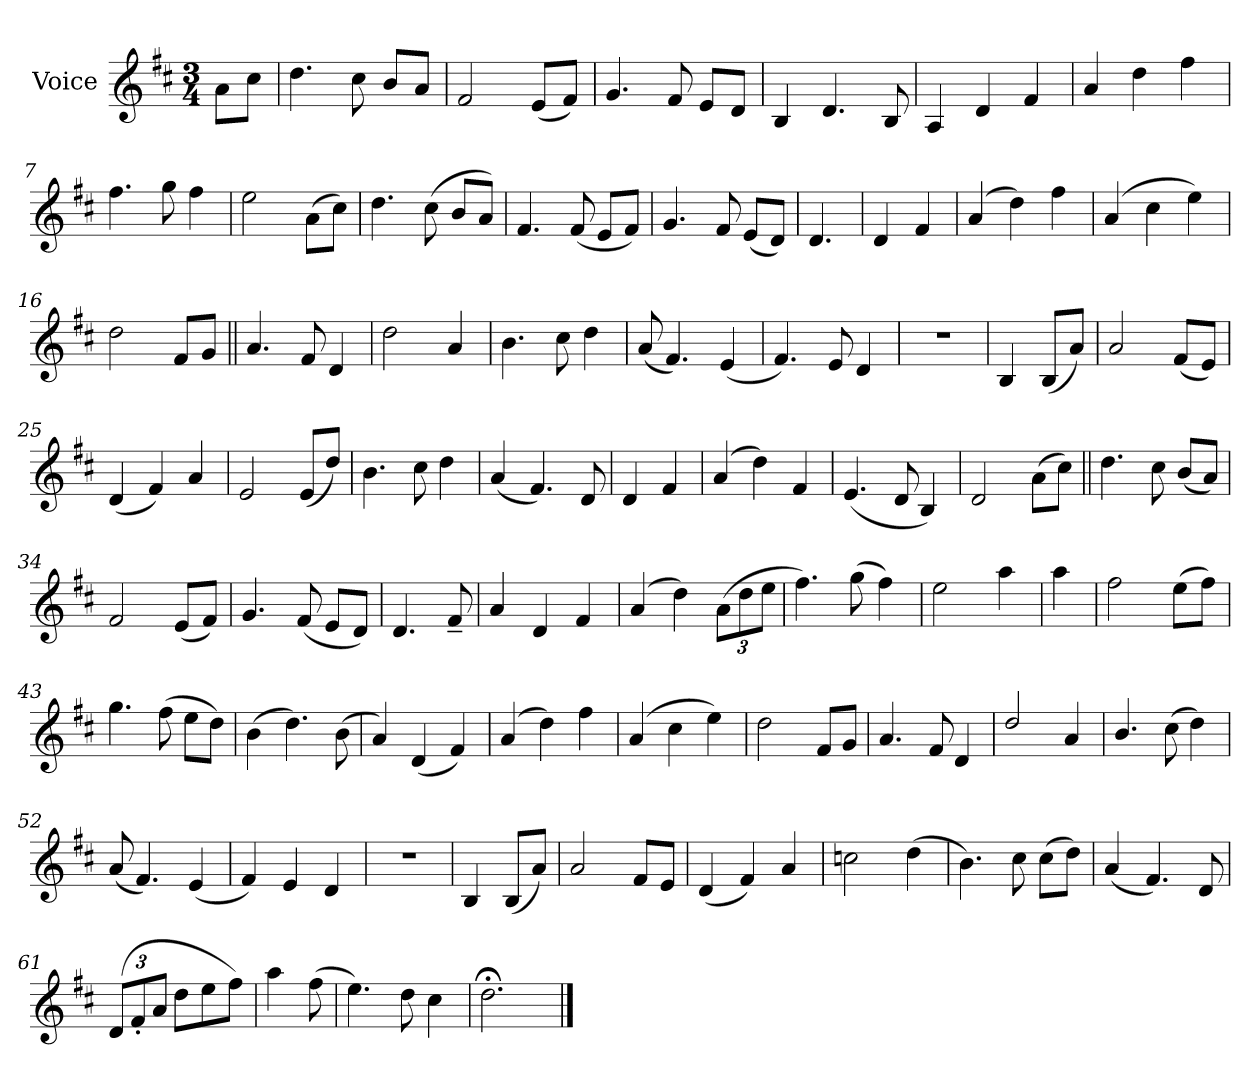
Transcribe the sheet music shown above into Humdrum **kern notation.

**kern
*part1
*staff1
*I"Voice
*I'Voice
*clefG2
*k[f#c#]
*M3/4
=
8a\L
8cc#\J
=1
4.dd\
8cc#\
8b/L
8a/J
=2
2f#/
(<8e/L
8f#/J)
=3
4.g/
8f#/
8e/L
8d/J
=4
4B/
4.d/
8B/
=5
4A/
4d/
4f#/
=6
4a/
4dd\
4ff#\
!!LO:LB:g=z
=7
4.ff#\
8gg\
4ff#\
=8
2ee\
(>8a\L
8cc#\J)
=9
4.dd\
(>8cc#\
8b/L
8a/J)
=10
4.f#/
(<8f#/
8e/L
8f#/J)
=11
4.g/
8f#/
(<8e/L
8d/J)
=12
4.d/
=13
4d/
4f#/
!!LO:LB:g=z
=14
(<4a/
4dd\)
4ff#\
=15
(<4a/
4cc#\
4ee\)
=16
2dd\
8f#/L
8g/J
=17||
4.a/
8f#/
4d/
=18
2dd\
4a/
=19
4.b\
8cc#\
4dd\
=20
(<8a/
4.f#/)
(<4e/
!!LO:LB:g=z
=21
4.f#/)
8e/
4d/
=22
2.r
=23
4B/
(<8B/L
8a/J)
=24
2a/
(<8f#/L
8e/J)
=25
(<4d/
4f#/)
4a/
=26
2e/
(<8e/L
8dd/J)
=27
4.b\
8cc#\
4dd\
!!LO:LB:g=z
=28
(<4a/
4.f#/)
8d/
=29
4d/
4f#/
=30
(<4a/
4dd\)
4f#/
=31
(<4.e/
8d/
4B/)
=32
2d/
(>8a\L
8cc#\J)
=33||
4.dd\
8cc#\
(<8b/L
8a/J)
=34
2f#/
(<8e/L
8f#/J)
!!LO:LB:g=z
=35
4.g/
(<8f#/
8e/L
8d/J)
=36
4.d/
8f#~</
=37
4a/
4d/
4f#/
=38
(<4a/
4dd\)
(>12a\L
12dd\
12ee\J
=39
4.ff#\)
(>8gg\
4ff#\)
=40
2ee\
4aa\
=41
4aa\
!!LO:LB:g=z
=42
2ff#\
(>8ee\L
8ff#\J)
=43
4.gg\
(>8ff#\
8ee\L
8dd\J)
=44
(>4b\
4.dd\)
(>8b\
=45
4a/)
(<4d/
4f#/)
=46
(<4a/
4dd\)
4ff#\
=47
(<4a/
4cc#\
4ee\)
=48
2dd\
8f#/L
8g/J
!!LO:LB:g=z
=49
4.a/
8f#/
4d/
=50
2dd/
4a/
=51
4.b/
(>8cc#\
4dd\)
=52
(<8a/
4.f#/)
(<4e/
=53
4f#/)
4e/
4d/
=54
2.r
=55
4B/
(<8B/L
8a/J)
!!LO:LB:g=z
=56
2a/
8f#/L
8e/J
=57
(<4d/
4f#/)
4a/
=58
2ccn\
(>4dd\
=59
4.b\)
8cc#\
(>8cc#\L
8dd\J)
=60
(<4a/
4.f#/)
8d/
!!LO:LB:g=z
=61
(<12d/L
12f#'>/
12a/J
8dd\L
8ee\
8ff#\J)
=62
4aa\
(>8ff#\
=63
4.ee\)
8dd\
4cc#\
=64
2.dd;<\
==
*-
